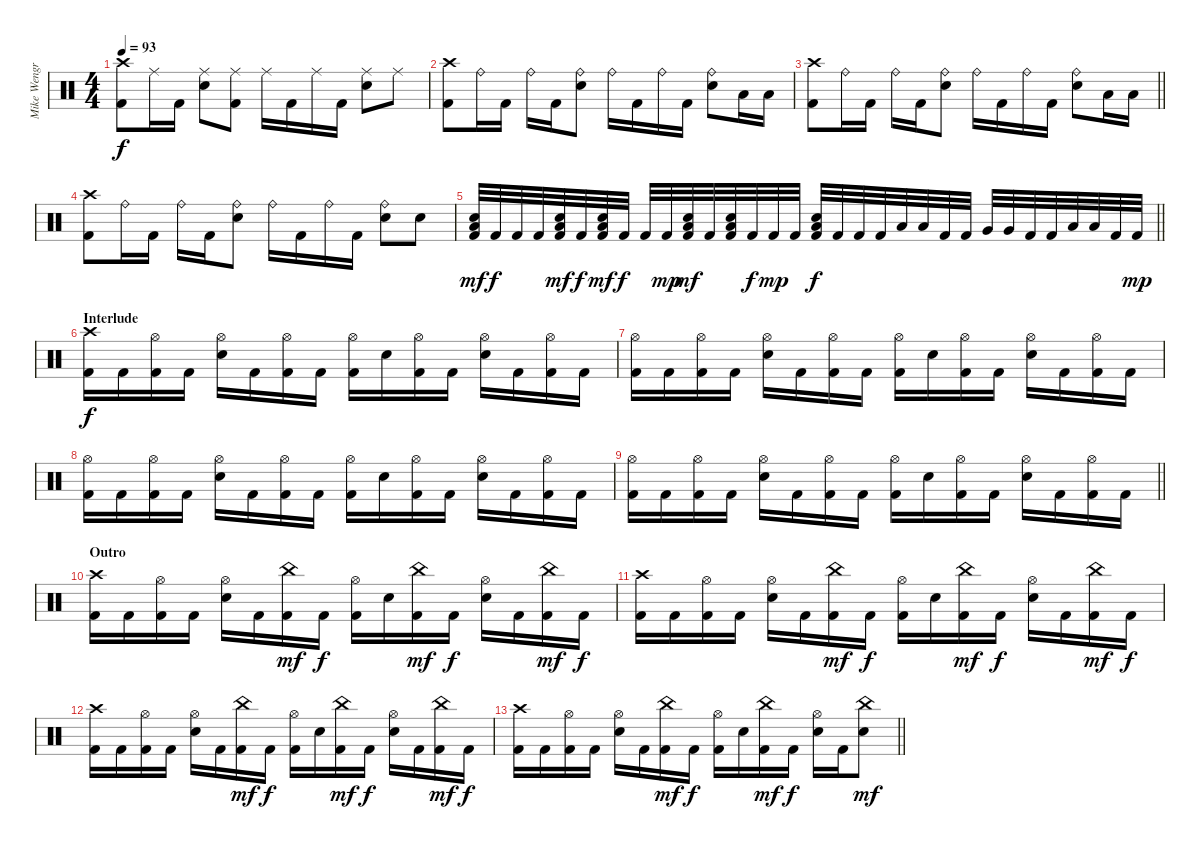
\track ("Mike Wengren" "Mike Wengr") {instrument percussion}
\staff {score}
\articulation defaults
\ts (4 4)
\tempo 93
\clef neutral
\ks c
("Crash high (hit)" "Kick (hit) 2").8{dy f} "Ride (middle)".16 "Kick (hit) 2".16 ("Snare (hit) 2" "Ride (middle)").8 ("Ride (middle)" "Kick (hit) 2").8 "Ride (middle)".16 "Kick (hit) 2".16 "Ride (middle)".16 "Kick (hit) 2".16 ("Snare (hit) 2" "Ride (middle)").8 "Ride (middle)".8 |
("Crash high (hit)" "Kick (hit) 2").8 "Ride (bell)".16 "Kick (hit) 2".16 "Ride (bell)".16 "Kick (hit) 2".16 ("Snare (hit) 2" "Ride (bell)").8 "Ride (bell)".16 "Kick (hit) 2".16 "Ride (bell)".16 "Kick (hit) 2".16 ("Snare (hit) 2" "Ride (bell)").8 "Low Floor Tom (hit)".16 "Low Floor Tom (hit)".16 |
\barLineRight lightlight
("Crash high (hit)" "Kick (hit) 2").8 "Ride (bell)".16 "Kick (hit) 2".16 "Ride (bell)".16 "Kick (hit) 2".16 ("Snare (hit) 2" "Ride (bell)").8 "Ride (bell)".16 "Kick (hit) 2".16 "Ride (bell)".16 "Kick (hit) 2".16 ("Snare (hit) 2" "Ride (bell)").8 "Low Floor Tom (hit)".16 "Low Floor Tom (hit)".16 |
("Crash high (hit)" "Kick (hit) 2").8 "Ride (bell)".16 "Kick (hit) 2".16 "Ride (bell)".16 "Kick (hit) 2".16 ("Snare (hit) 2" "Ride (bell)").8 "Ride (bell)".16 "Kick (hit) 2".16 "Ride (bell)".16 "Kick (hit) 2".16 ("Snare (hit) 2" "Ride (bell)").8 "Snare (hit) 2".8 |
\barLineRight lightlight
("Snare (hit) 2" "Low Floor Tom (hit)" "Kick (hit) 2").32{dy mf} "Kick (hit) 2".32{dy f} "Kick (hit) 2".32 "Kick (hit) 2".32 ("Snare (hit) 2" "Low Floor Tom (hit)" "Kick (hit) 2").32{dy mf} "Kick (hit) 2".32{dy f} ("Snare (hit) 2" "Low Floor Tom (hit)" "Kick (hit) 2").32{dy mf} "Kick (hit) 2".32{dy f} "Kick (hit) 2".32 "Kick (hit) 2".32{dy mp} ("Snare (hit) 2" "Low Floor Tom (hit)" "Kick (hit) 2").32{dy mf} "Kick (hit) 2".32 ("Snare (hit) 2" "Low Floor Tom (hit)" "Kick (hit) 2").32 "Kick (hit) 2".32{dy f} "Kick (hit) 2".32{dy mp} "Kick (hit) 2".32 ("Snare (hit) 2" "Low Floor Tom (hit)" "Kick (hit) 2").32{dy f} "Kick (hit) 2".32 "Kick (hit) 2".32 "Kick (hit) 2".32 "Low Tom (hit)".32 "Low Tom (hit)".32 "Kick (hit) 2".32 "Kick (hit) 2".32 "Very Low Tom (hit)".32 "Very Low Tom (hit)".32 "Kick (hit) 2".32 "Kick (hit) 2".32 "Low Floor Tom (hit)".32 "Low Floor Tom (hit)".32 "Kick (hit) 2".32 "Kick (hit) 2".32{dy mp} |
\section ("" "Interlude")
("Crash high (hit)" "Kick (hit) 2").16{dy f} "Kick (hit) 2".16 ("Hi-Hat (open)" "Kick (hit) 2").16 "Kick (hit) 2".16 ("Snare (hit) 2" "Hi-Hat (open)").16 "Kick (hit) 2".16 ("Hi-Hat (open)" "Kick (hit) 2").16 "Kick (hit) 2".16 ("Hi-Hat (open)" "Kick (hit) 2").16 "Snare (hit) 2".16 ("Hi-Hat (open)" "Kick (hit) 2").16 "Kick (hit) 2".16 ("Snare (hit) 2" "Hi-Hat (open)").16 "Kick (hit) 2".16 ("Hi-Hat (open)" "Kick (hit) 2").16 "Kick (hit) 2".16 |
("Hi-Hat (open)" "Kick (hit) 2").16 "Kick (hit) 2".16 ("Hi-Hat (open)" "Kick (hit) 2").16 "Kick (hit) 2".16 ("Snare (hit) 2" "Hi-Hat (open)").16 "Kick (hit) 2".16 ("Hi-Hat (open)" "Kick (hit) 2").16 "Kick (hit) 2".16 ("Hi-Hat (open)" "Kick (hit) 2").16 "Snare (hit) 2".16 ("Hi-Hat (open)" "Kick (hit) 2").16 "Kick (hit) 2".16 ("Snare (hit) 2" "Hi-Hat (open)").16 "Kick (hit) 2".16 ("Hi-Hat (open)" "Kick (hit) 2").16 "Kick (hit) 2".16 |
("Hi-Hat (open)" "Kick (hit) 2").16 "Kick (hit) 2".16 ("Hi-Hat (open)" "Kick (hit) 2").16 "Kick (hit) 2".16 ("Snare (hit) 2" "Hi-Hat (open)").16 "Kick (hit) 2".16 ("Hi-Hat (open)" "Kick (hit) 2").16 "Kick (hit) 2".16 ("Hi-Hat (open)" "Kick (hit) 2").16 "Snare (hit) 2".16 ("Hi-Hat (open)" "Kick (hit) 2").16 "Kick (hit) 2".16 ("Snare (hit) 2" "Hi-Hat (open)").16 "Kick (hit) 2".16 ("Hi-Hat (open)" "Kick (hit) 2").16 "Kick (hit) 2".16 |
\barLineRight lightlight
("Hi-Hat (open)" "Kick (hit) 2").16 "Kick (hit) 2".16 ("Hi-Hat (open)" "Kick (hit) 2").16 "Kick (hit) 2".16 ("Snare (hit) 2" "Hi-Hat (open)").16 "Kick (hit) 2".16 ("Hi-Hat (open)" "Kick (hit) 2").16 "Kick (hit) 2".16 ("Hi-Hat (open)" "Kick (hit) 2").16 "Snare (hit) 2".16 ("Hi-Hat (open)" "Kick (hit) 2").16 "Kick (hit) 2".16 ("Snare (hit) 2" "Hi-Hat (open)").16 "Kick (hit) 2".16 ("Hi-Hat (open)" "Kick (hit) 2").16 "Kick (hit) 2".16 |
\section ("" "Outro")
("Crash high (hit)" "Kick (hit) 2").16 "Kick (hit) 2".16 ("Hi-Hat (open)" "Kick (hit) 2").16 "Kick (hit) 2".16 ("Snare (hit) 2" "Hi-Hat (open)").16 "Kick (hit) 2".16 ("China (hit)" "Kick (hit) 2").16{dy mf} "Kick (hit) 2".16{dy f} ("Hi-Hat (open)" "Kick (hit) 2").16 "Snare (hit) 2".16 ("China (hit)" "Kick (hit) 2").16{dy mf} "Kick (hit) 2".16{dy f} ("Snare (hit) 2" "Hi-Hat (open)").16 "Kick (hit) 2".16 ("China (hit)" "Kick (hit) 2").16{dy mf} "Kick (hit) 2".16{dy f} |
("Crash high (hit)" "Kick (hit) 2").16 "Kick (hit) 2".16 ("Hi-Hat (open)" "Kick (hit) 2").16 "Kick (hit) 2".16 ("Snare (hit) 2" "Hi-Hat (open)").16 "Kick (hit) 2".16 ("China (hit)" "Kick (hit) 2").16{dy mf} "Kick (hit) 2".16{dy f} ("Hi-Hat (open)" "Kick (hit) 2").16 "Snare (hit) 2".16 ("China (hit)" "Kick (hit) 2").16{dy mf} "Kick (hit) 2".16{dy f} ("Snare (hit) 2" "Hi-Hat (open)").16 "Kick (hit) 2".16 ("China (hit)" "Kick (hit) 2").16{dy mf} "Kick (hit) 2".16{dy f} |
("Crash high (hit)" "Kick (hit) 2").16 "Kick (hit) 2".16 ("Hi-Hat (open)" "Kick (hit) 2").16 "Kick (hit) 2".16 ("Snare (hit) 2" "Hi-Hat (open)").16 "Kick (hit) 2".16 ("China (hit)" "Kick (hit) 2").16{dy mf} "Kick (hit) 2".16{dy f} ("Hi-Hat (open)" "Kick (hit) 2").16 "Snare (hit) 2".16 ("China (hit)" "Kick (hit) 2").16{dy mf} "Kick (hit) 2".16{dy f} ("Snare (hit) 2" "Hi-Hat (open)").16 "Kick (hit) 2".16 ("China (hit)" "Kick (hit) 2").16{dy mf} "Kick (hit) 2".16{dy f} |
\barLineRight lightlight
("Crash high (hit)" "Kick (hit) 2").16 "Kick (hit) 2".16 ("Hi-Hat (open)" "Kick (hit) 2").16 "Kick (hit) 2".16 ("Snare (hit) 2" "Hi-Hat (open)").16 "Kick (hit) 2".16 ("China (hit)" "Kick (hit) 2").16{dy mf} "Kick (hit) 2".16{dy f} ("Hi-Hat (open)" "Kick (hit) 2").16 "Snare (hit) 2".16 ("China (hit)" "Kick (hit) 2").16{dy mf} "Kick (hit) 2".16{dy f} ("Snare (hit) 2" "Hi-Hat (open)").16 "Kick (hit) 2".16 ("China (hit)" "Snare (hit) 2").8{dy mf}
